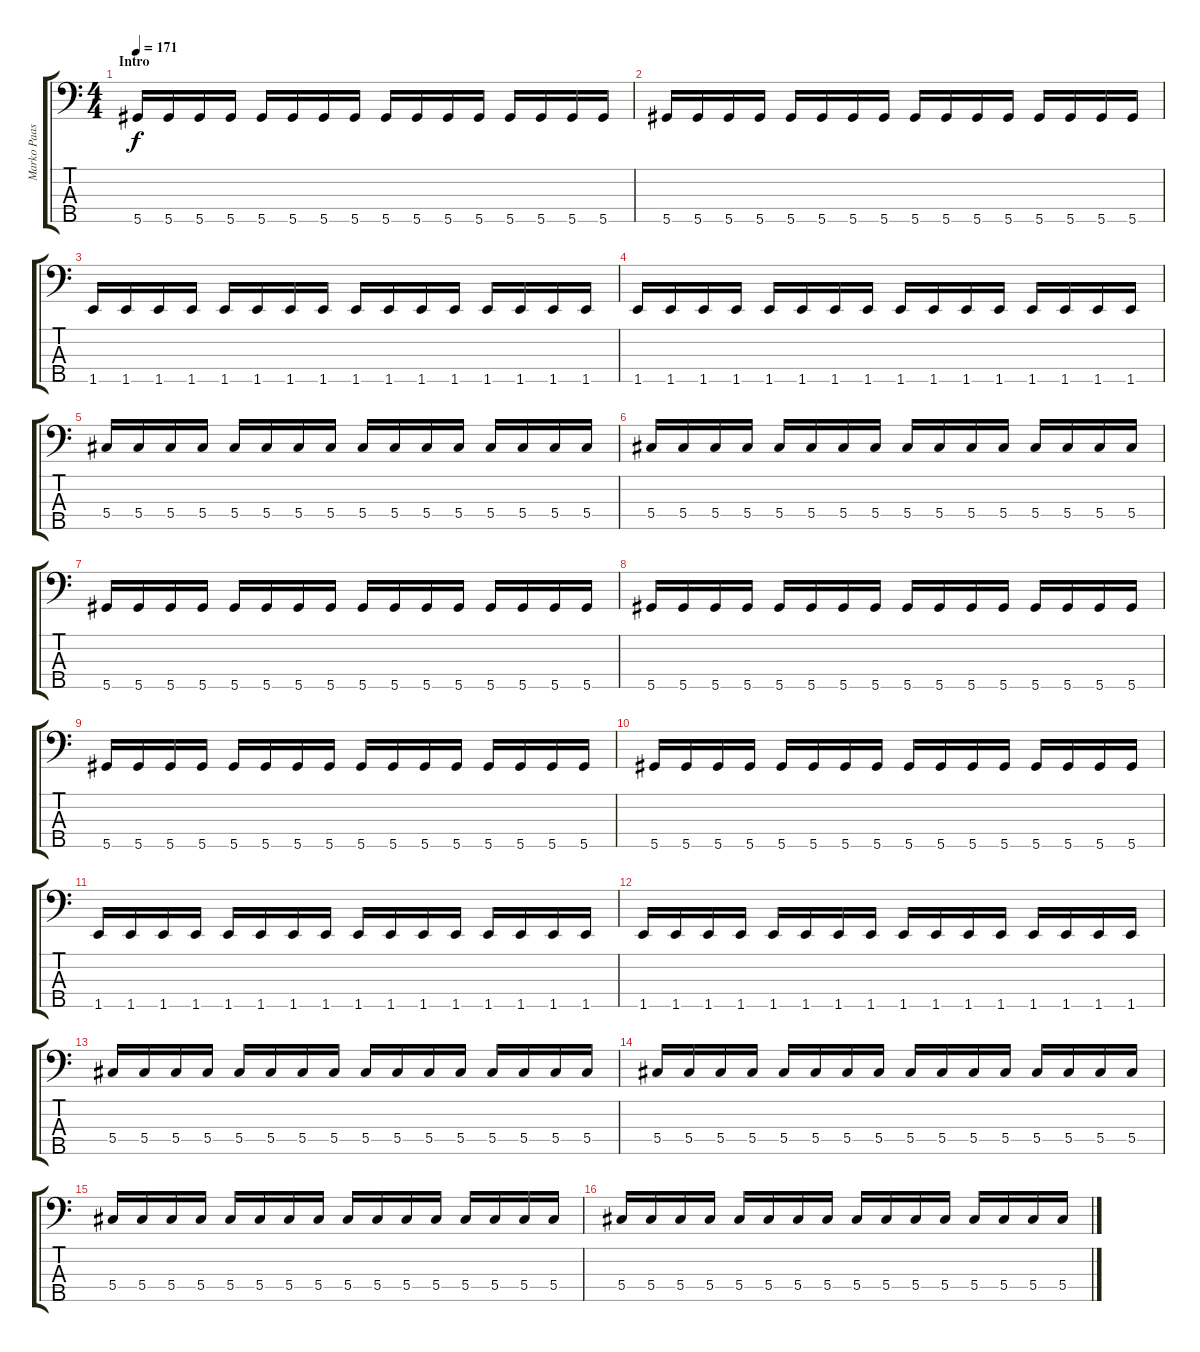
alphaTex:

\track ("Marko Paasikoski" "Marko Paas") {instrument electricbasspick}
\staff {score tabs}
\tuning (B2 Gb2 Db2 Ab1 Eb1) {hide}
\ts (4 4)
\section ("" "Intro")
\tempo 171
\clef f4
\ks aminor
5.5.16{dy f instrument electricbasspick} 5.5.16 5.5.16 5.5.16 5.5.16 5.5.16 5.5.16 5.5.16 5.5.16 5.5.16 5.5.16 5.5.16 5.5.16 5.5.16 5.5.16 5.5.16 |
5.5.16 5.5.16 5.5.16 5.5.16 5.5.16 5.5.16 5.5.16 5.5.16 5.5.16 5.5.16 5.5.16 5.5.16 5.5.16 5.5.16 5.5.16 5.5.16 |
1.5.16 1.5.16 1.5.16 1.5.16 1.5.16 1.5.16 1.5.16 1.5.16 1.5.16 1.5.16 1.5.16 1.5.16 1.5.16 1.5.16 1.5.16 1.5.16 |
1.5.16 1.5.16 1.5.16 1.5.16 1.5.16 1.5.16 1.5.16 1.5.16 1.5.16 1.5.16 1.5.16 1.5.16 1.5.16 1.5.16 1.5.16 1.5.16 |
5.4.16 5.4.16 5.4.16 5.4.16 5.4.16 5.4.16 5.4.16 5.4.16 5.4.16 5.4.16 5.4.16 5.4.16 5.4.16 5.4.16 5.4.16 5.4.16 |
5.4.16 5.4.16 5.4.16 5.4.16 5.4.16 5.4.16 5.4.16 5.4.16 5.4.16 5.4.16 5.4.16 5.4.16 5.4.16 5.4.16 5.4.16 5.4.16 |
5.5.16 5.5.16 5.5.16 5.5.16 5.5.16 5.5.16 5.5.16 5.5.16 5.5.16 5.5.16 5.5.16 5.5.16 5.5.16 5.5.16 5.5.16 5.5.16 |
5.5.16 5.5.16 5.5.16 5.5.16 5.5.16 5.5.16 5.5.16 5.5.16 5.5.16 5.5.16 5.5.16 5.5.16 5.5.16 5.5.16 5.5.16 5.5.16 |
5.5.16 5.5.16 5.5.16 5.5.16 5.5.16 5.5.16 5.5.16 5.5.16 5.5.16 5.5.16 5.5.16 5.5.16 5.5.16 5.5.16 5.5.16 5.5.16 |
5.5.16 5.5.16 5.5.16 5.5.16 5.5.16 5.5.16 5.5.16 5.5.16 5.5.16 5.5.16 5.5.16 5.5.16 5.5.16 5.5.16 5.5.16 5.5.16 |
1.5.16 1.5.16 1.5.16 1.5.16 1.5.16 1.5.16 1.5.16 1.5.16 1.5.16 1.5.16 1.5.16 1.5.16 1.5.16 1.5.16 1.5.16 1.5.16 |
1.5.16 1.5.16 1.5.16 1.5.16 1.5.16 1.5.16 1.5.16 1.5.16 1.5.16 1.5.16 1.5.16 1.5.16 1.5.16 1.5.16 1.5.16 1.5.16 |
5.4.16 5.4.16 5.4.16 5.4.16 5.4.16 5.4.16 5.4.16 5.4.16 5.4.16 5.4.16 5.4.16 5.4.16 5.4.16 5.4.16 5.4.16 5.4.16 |
5.4.16 5.4.16 5.4.16 5.4.16 5.4.16 5.4.16 5.4.16 5.4.16 5.4.16 5.4.16 5.4.16 5.4.16 5.4.16 5.4.16 5.4.16 5.4.16 |
5.4.16 5.4.16 5.4.16 5.4.16 5.4.16 5.4.16 5.4.16 5.4.16 5.4.16 5.4.16 5.4.16 5.4.16 5.4.16 5.4.16 5.4.16 5.4.16 |
5.4.16 5.4.16 5.4.16 5.4.16 5.4.16 5.4.16 5.4.16 5.4.16 5.4.16 5.4.16 5.4.16 5.4.16 5.4.16 5.4.16 5.4.16 5.4.16
